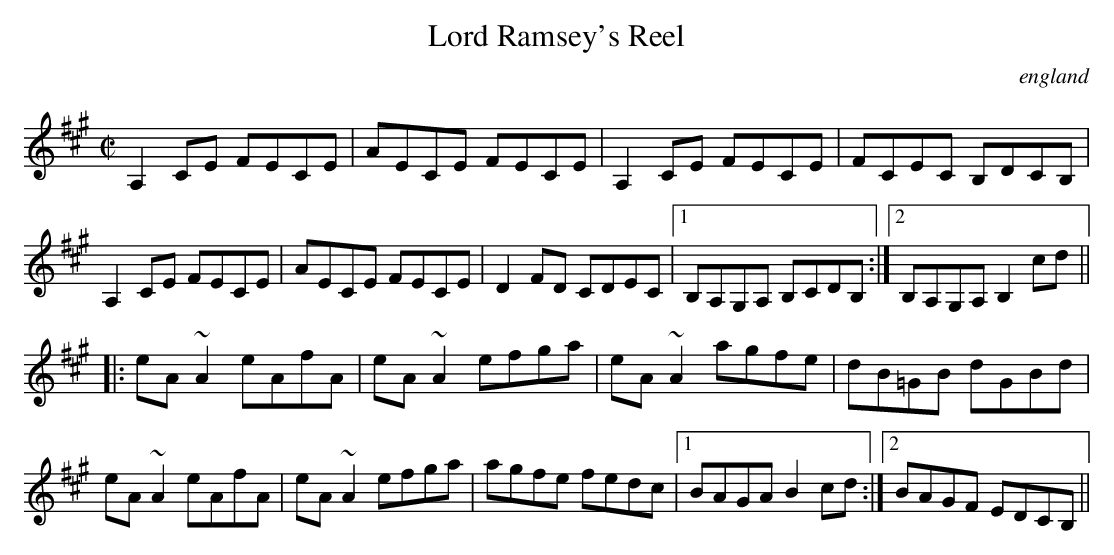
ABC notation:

X:1
T:Lord Ramsey's Reel
O:england
M:C|
K:A
A,2CE FECE|AECE FECE|A,2CE FECE|FCEC B,DCB,|
A,2CE FECE|AECE FECE|D2FD CDEC|1 B,A,G,A, B,CDB,:|2 B,A,G,A, B,2cd||
|:eA~A2 eAfA|eA~A2 efga|eA~A2 agfe|dB=GB dGBd|
eA~A2 eAfA|eA~A2 efga|agfe fedc|1 BAGA B2cd:|2 BAGF EDCB,||
